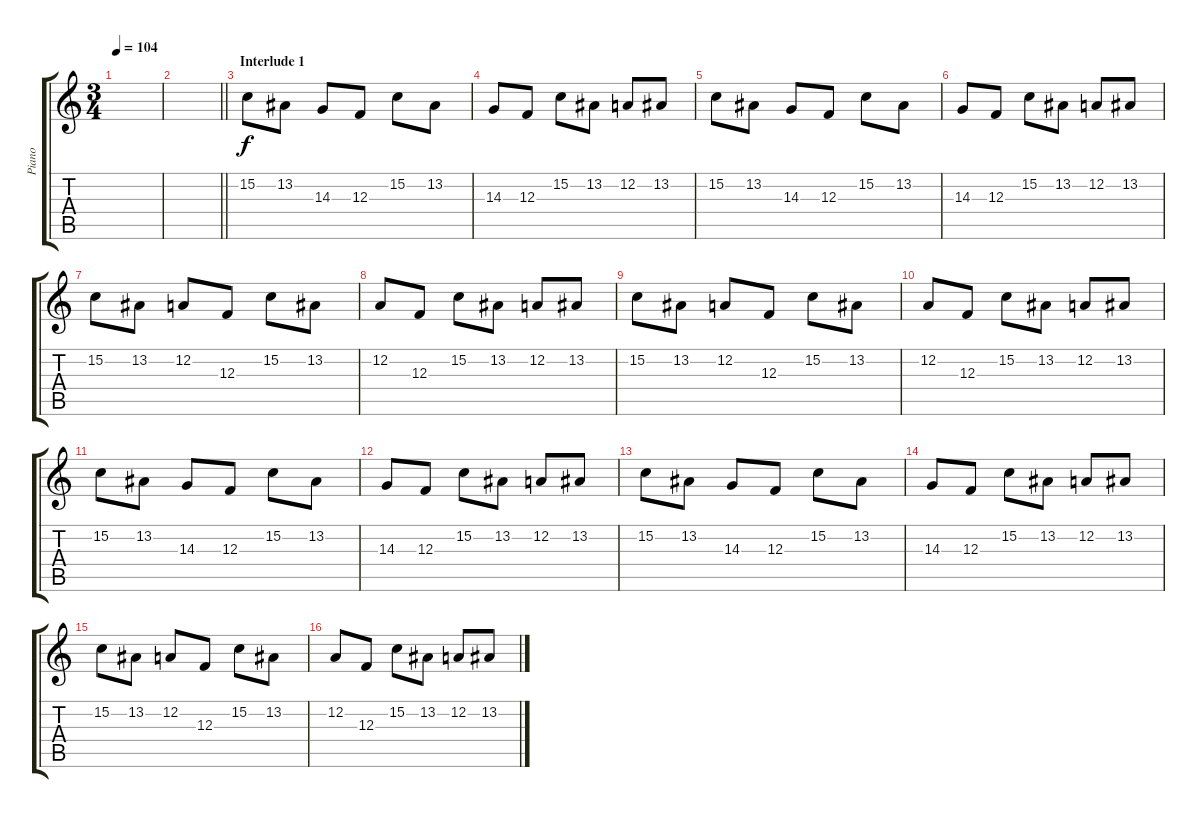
\track ("Piano" "Piano") {instrument acousticgrandpiano}
\staff {score tabs}
\tuning (D4 A3 F3 C3 G2 C2) {hide}
\ts (3 4)
\tempo 104
\clef g2
\ks c
|
\barLineRight lightlight
|
\section ("" "Interlude 1")
15.2.8 13.2.8 14.3.8 12.3.8 15.2.8 13.2.8 |
14.3.8 12.3.8 15.2.8 13.2.8 12.2.8 13.2.8 |
15.2.8 13.2.8 14.3.8 12.3.8 15.2.8 13.2.8 |
14.3.8 12.3.8 15.2.8 13.2.8 12.2.8 13.2.8 |
15.2.8 13.2.8 12.2.8 12.3.8 15.2.8 13.2.8 |
12.2.8 12.3.8 15.2.8 13.2.8 12.2.8 13.2.8 |
15.2.8 13.2.8 12.2.8 12.3.8 15.2.8 13.2.8 |
12.2.8 12.3.8 15.2.8 13.2.8 12.2.8 13.2.8 |
15.2.8 13.2.8 14.3.8 12.3.8 15.2.8 13.2.8 |
14.3.8 12.3.8 15.2.8 13.2.8 12.2.8 13.2.8 |
15.2.8 13.2.8 14.3.8 12.3.8 15.2.8 13.2.8 |
14.3.8 12.3.8 15.2.8 13.2.8 12.2.8 13.2.8 |
15.2.8 13.2.8 12.2.8 12.3.8 15.2.8 13.2.8 |
12.2.8 12.3.8 15.2.8 13.2.8 12.2.8 13.2.8
